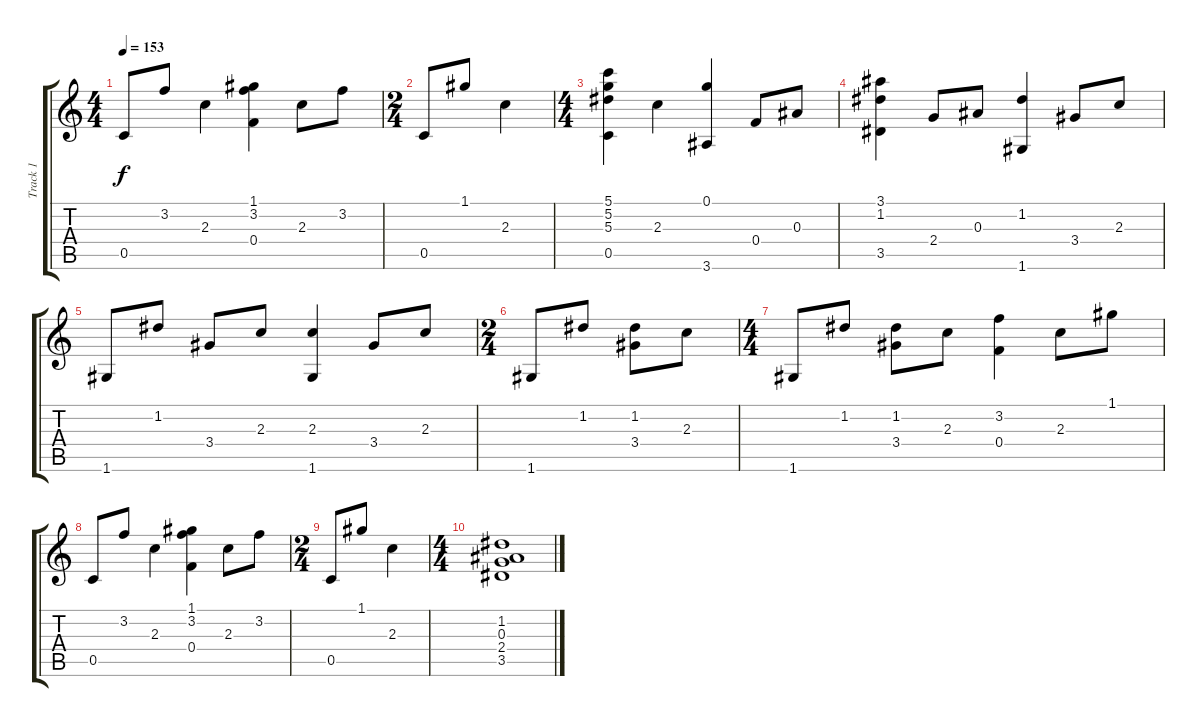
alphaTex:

\track ("Track 1" "Track 1") {instrument acousticguitarnylon}
\staff {score tabs}
\tuning (G4 D4 Bb3 F3 C3 G2) {hide}
\ts (4 4)
\tempo 153
\clef g2
\ks c
0.5.8{dy f} 3.2.8 2.3.4 (1.1 3.2 0.4).4 2.3.8 3.2.8 |
\ts (2 4)
0.5.8 1.1.8 2.3.4 |
\ts (4 4)
(5.1 5.2 5.3 0.5).4 2.3.4 (0.1 3.6).4 0.4.8 0.3.8 |
(3.1 1.2 3.5).4 2.4.8 0.3.8 (1.2 1.6).4 3.4.8 2.3.8 |
1.6.8 1.2.8 3.4.8 2.3.8 (2.3 1.6).4 3.4.8 2.3.8 |
\ts (2 4)
1.6.8 1.2.8 (1.2 3.4).8 2.3.8 |
\ts (4 4)
1.6.8 1.2.8 (1.2 3.4).8 2.3.8 (3.2 0.4).4 2.3.8 1.1.8 |
0.5.8 3.2.8 2.3.4 (1.1 3.2 0.4).4 2.3.8 3.2.8 |
\ts (2 4)
0.5.8 1.1.8 2.3.4 |
\ts (4 4)
(1.2 0.3 2.4 3.5).1
